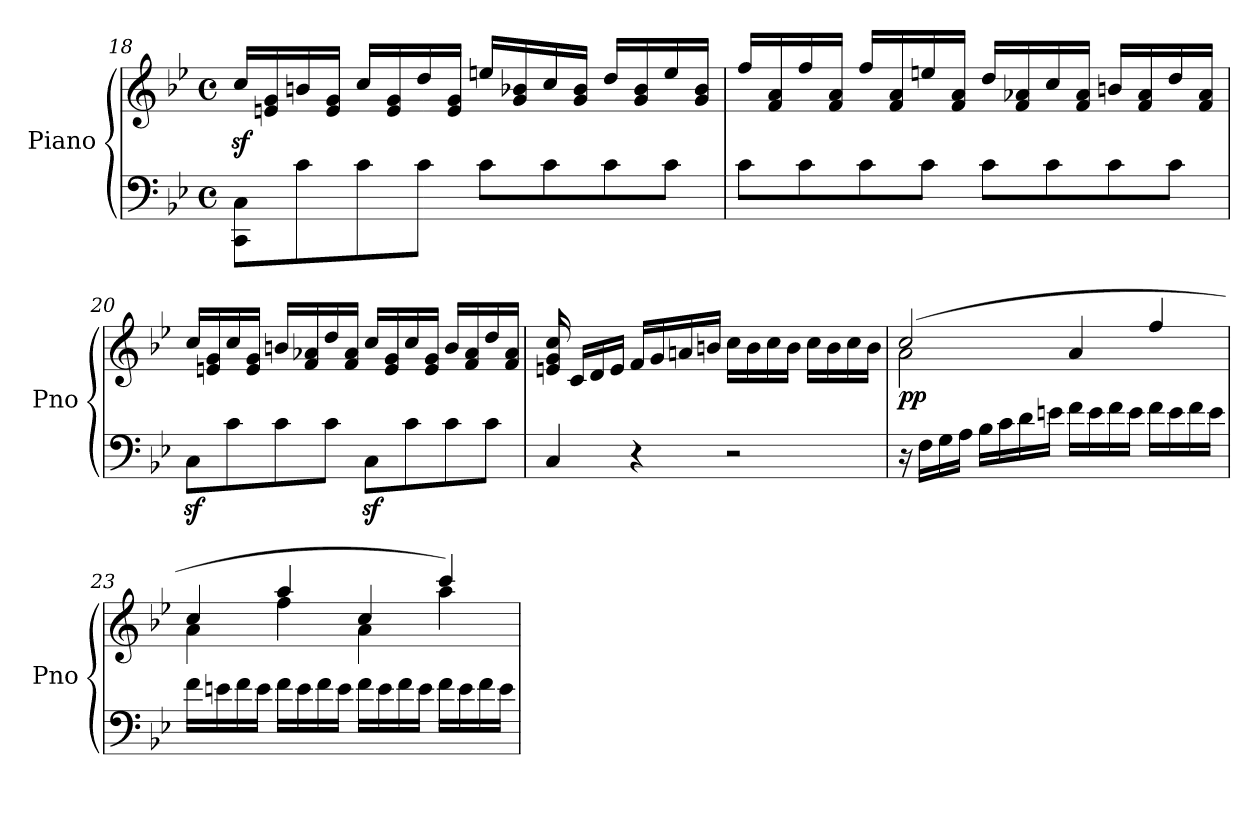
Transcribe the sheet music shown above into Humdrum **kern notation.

**kern	**kern	**dynam
*part1	*part1	*part1
*staff2	*staff1	*staff1/2
*I"Piano	*	*
*I'Pno	*	*
*clefF4	*clefG2	*
*k[b-e-]	*k[b-e-]	*
*B-:	*B-:	*
*M4/4	*M4/4	*
*met(c)	*met(c)	*
=18	=18	=18
8CC\ 8C\L	16ccz</LL	.
.	16en/ 16g/	.
8c\	16bn/	.
.	16e/ 16g/JJ	.
8c\	16cc/LL	.
.	16e/ 16g/	.
8c\J	16dd/	.
.	16e/ 16g/JJ	.
8c\L	16een/LL	.
.	16g/ 16b-X/	.
8c\	16cc/	.
.	16g/ 16b-/JJ	.
8c\	16dd/LL	.
.	16g/ 16b-/	.
8c\J	16ee/	.
.	16g/ 16b-/JJ	.
=19	=19	=19
8c\L	16ff/LL	.
.	16f/ 16a/	.
8c\	16ff/	.
.	16f/ 16a/JJ	.
8c\	16ff/LL	.
.	16f/ 16a/	.
8c\J	16een/	.
.	16f/ 16a/JJ	.
8c\L	16dd/LL	.
.	16f/ 16a-X/	.
8c\	16cc/	.
.	16f/ 16a-/JJ	.
8c\	16bn/LL	.
.	16f/ 16a-/	.
8c\J	16dd/	.
.	16f/ 16a-/JJ	.
=20	=20	=20
8Cz>\L	16cc/LL	.
.	16en/ 16g/	.
8c\	16cc/	.
.	16e/ 16g/JJ	.
8c\	16bn/LL	.
.	16f/ 16a-X/	.
8c\J	16dd/	.
.	16f/ 16a-/JJ	.
8Cz>\L	16cc/LL	.
.	16e/ 16g/	.
8c\	16cc/	.
.	16e/ 16g/JJ	.
8c\	16b/LL	.
.	16f/ 16a-/	.
8c\J	16dd/	.
.	16f/ 16a-/JJ	.
=21	=21	=21
4C/	16en/ 16g/ 16cc/	.
.	16c/LL	.
.	16d/	.
.	16e/JJ	.
4r	16f/LL	.
.	16g/	.
.	16an/	.
.	16bn/JJ	.
2r	16cc\LL	.
.	16b\	.
.	16cc\	.
.	16b\JJ	.
.	16cc\LL	.
.	16b\	.
.	16cc\	.
.	16b\JJ	.
=22	=22	=22
*	*^	*
!	!	!	!LO:DY:b
16r	(>2cc/	2a\	pp
16F\LL	.	.	.
16G\	.	.	.
16A\JJ	.	.	.
16B-\LL	.	.	.
16c\	.	.	.
16d\	.	.	.
16en\JJ	.	.	.
16f\LL	4a/	2ryy	.
16e\	.	.	.
16f\	.	.	.
16e\JJ	.	.	.
16f\LL	4ff/	.	.
16e\	.	.	.
16f\	.	.	.
16e\JJ	.	.	.
=23	=23	=23	=23
16f\LL	4cc/	4a\	.
16en\	.	.	.
16f\	.	.	.
16e\JJ	.	.	.
16f\LL	4aa/	4ff\	.
16e\	.	.	.
16f\	.	.	.
16e\JJ	.	.	.
16f\LL	4cc/	4a\	.
16e\	.	.	.
16f\	.	.	.
16e\JJ	.	.	.
16f\LL	4ccc/)	4aa\	.
16e\	.	.	.
16f\	.	.	.
16e\JJ	.	.	.
*	*v	*v	*
=	=	=
*-	*-	*-
